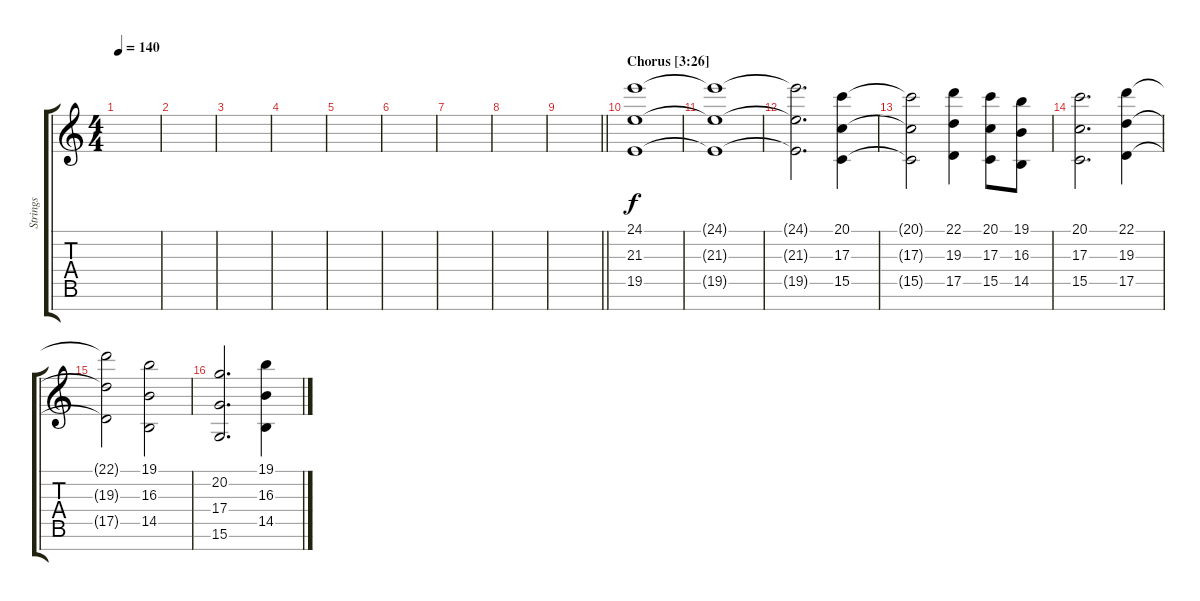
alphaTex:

\track ("Strings" "Strings") {instrument stringensemble1}
\staff {score tabs}
\tuning (E4 B3 G3 D3 A2 E2 B1) {hide}
\ts (4 4)
\tempo 140
\clef g2
\ks aminor
|
|
|
|
|
|
|
|
\barLineRight lightlight
|
\section ("" "Chorus [3:26]")
(24.1 21.3 19.5).1 |
(24.1{t} 21.3{t} 19.5{t}).1 |
(24.1{t} 21.3{t} 19.5{t}).2{d} (20.1 17.3 15.5).4 |
(20.1{t} 17.3{t} 15.5{t}).2 (22.1 19.3 17.5).4 (20.1 17.3 15.5).8 (19.1 16.3 14.5).8 |
(20.1 17.3 15.5).2{d} (22.1 19.3 17.5).4 |
(22.1{t} 19.3{t} 17.5{t}).2 (19.1 16.3 14.5).2 |
(20.2 17.4 15.6).2{d} (19.1 16.3 14.5).4
